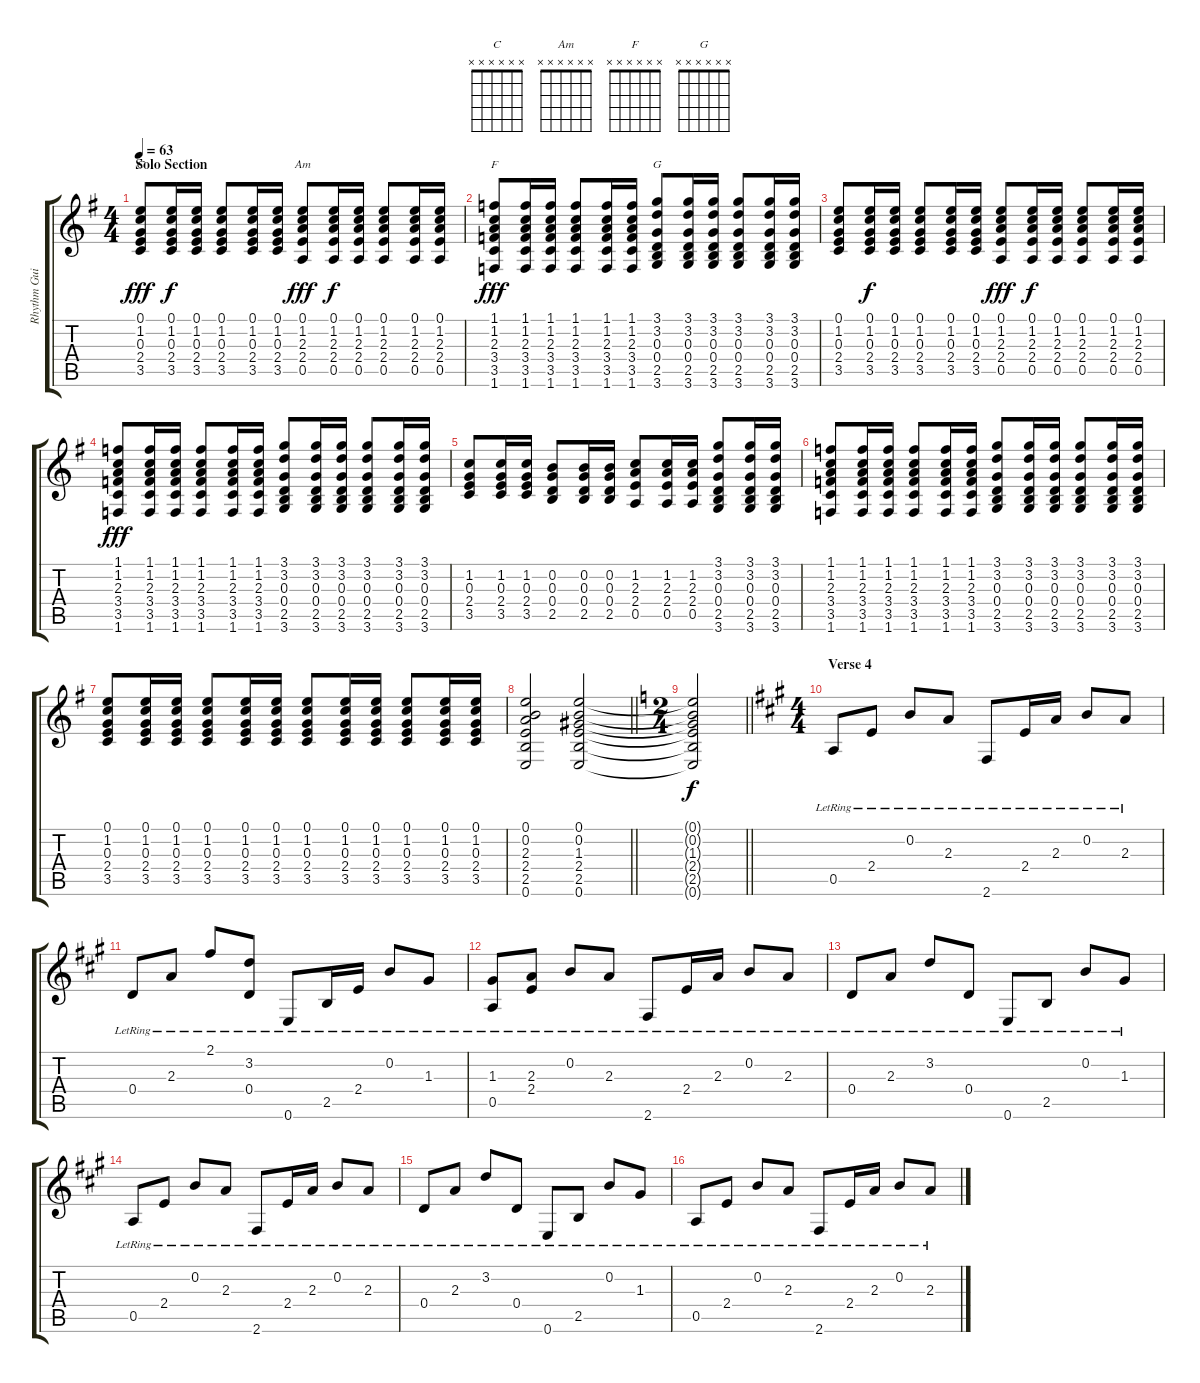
\track ("Rhythm Guitar" "Rhythm Gui") {instrument acousticguitarsteel}
\staff {score tabs}
\tuning (E4 B3 G3 D3 A2 E2) {hide}
\chord ("C" x x x x x x)
\chord ("Am" x x x x x x)
\chord ("F" x x x x x x)
\chord ("G" x x x x x x)
\ts (4 4)
\section ("" "Solo Section")
\tempo 63
\clef g2
\ks g
(0.1 1.2 0.3 2.4 3.5).8{ch "C" dy fff volume 7} (0.1 1.2 0.3 2.4 3.5).16{dy f} (0.1 1.2 0.3 2.4 3.5).16 (0.1 1.2 0.3 2.4 3.5).8 (0.1 1.2 0.3 2.4 3.5).16 (0.1 1.2 0.3 2.4 3.5).16 (0.1 1.2 2.3 2.4 0.5).8{ch "Am" dy fff} (0.1 1.2 2.3 2.4 0.5).16{dy f} (0.1 1.2 2.3 2.4 0.5).16 (0.1 1.2 2.3 2.4 0.5).8 (0.1 1.2 2.3 2.4 0.5).16 (0.1 1.2 2.3 2.4 0.5).16 |
(1.1 1.2 2.3 3.4 3.5 1.6).8{ch "F" dy fff} (1.1 1.2 2.3 3.4 3.5 1.6).16 (1.1 1.2 2.3 3.4 3.5 1.6).16 (1.1 1.2 2.3 3.4 3.5 1.6).8 (1.1 1.2 2.3 3.4 3.5 1.6).16 (1.1 1.2 2.3 3.4 3.5 1.6).16 (3.1 3.2 0.3 0.4 2.5 3.6).8{ch "G"} (3.1 3.2 0.3 0.4 2.5 3.6).16 (3.1 3.2 0.3 0.4 2.5 3.6).16 (3.1 3.2 0.3 0.4 2.5 3.6).8 (3.1 3.2 0.3 0.4 2.5 3.6).16 (3.1 3.2 0.3 0.4 2.5 3.6).16 |
(0.1 1.2 0.3 2.4 3.5).8 (0.1 1.2 0.3 2.4 3.5).16{dy f} (0.1 1.2 0.3 2.4 3.5).16 (0.1 1.2 0.3 2.4 3.5).8 (0.1 1.2 0.3 2.4 3.5).16 (0.1 1.2 0.3 2.4 3.5).16 (0.1 1.2 2.3 2.4 0.5).8{dy fff} (0.1 1.2 2.3 2.4 0.5).16{dy f} (0.1 1.2 2.3 2.4 0.5).16 (0.1 1.2 2.3 2.4 0.5).8 (0.1 1.2 2.3 2.4 0.5).16 (0.1 1.2 2.3 2.4 0.5).16 |
(1.1 1.2 2.3 3.4 3.5 1.6).8{dy fff} (1.1 1.2 2.3 3.4 3.5 1.6).16 (1.1 1.2 2.3 3.4 3.5 1.6).16 (1.1 1.2 2.3 3.4 3.5 1.6).8 (1.1 1.2 2.3 3.4 3.5 1.6).16 (1.1 1.2 2.3 3.4 3.5 1.6).16 (3.1 3.2 0.3 0.4 2.5 3.6).8 (3.1 3.2 0.3 0.4 2.5 3.6).16 (3.1 3.2 0.3 0.4 2.5 3.6).16 (3.1 3.2 0.3 0.4 2.5 3.6).8 (3.1 3.2 0.3 0.4 2.5 3.6).16 (3.1 3.2 0.3 0.4 2.5 3.6).16 |
(1.2 0.3 2.4 3.5).8 (1.2 0.3 2.4 3.5).16 (1.2 0.3 2.4 3.5).16 (0.2 0.3 0.4 2.5).8 (0.2 0.3 0.4 2.5).16 (0.2 0.3 0.4 2.5).16 (1.2 2.3 2.4 0.5).8 (1.2 2.3 2.4 0.5).16 (1.2 2.3 2.4 0.5).16 (3.1 3.2 0.3 0.4 2.5 3.6).8 (3.1 3.2 0.3 0.4 2.5 3.6).16 (3.1 3.2 0.3 0.4 2.5 3.6).16 |
(1.1 1.2 2.3 3.4 3.5 1.6).8 (1.1 1.2 2.3 3.4 3.5 1.6).16 (1.1 1.2 2.3 3.4 3.5 1.6).16 (1.1 1.2 2.3 3.4 3.5 1.6).8 (1.1 1.2 2.3 3.4 3.5 1.6).16 (1.1 1.2 2.3 3.4 3.5 1.6).16 (3.1 3.2 0.3 0.4 2.5 3.6).8 (3.1 3.2 0.3 0.4 2.5 3.6).16 (3.1 3.2 0.3 0.4 2.5 3.6).16 (3.1 3.2 0.3 0.4 2.5 3.6).8 (3.1 3.2 0.3 0.4 2.5 3.6).16 (3.1 3.2 0.3 0.4 2.5 3.6).16 |
(0.1 1.2 0.3 2.4 3.5).8 (0.1 1.2 0.3 2.4 3.5).16 (0.1 1.2 0.3 2.4 3.5).16 (0.1 1.2 0.3 2.4 3.5).8 (0.1 1.2 0.3 2.4 3.5).16 (0.1 1.2 0.3 2.4 3.5).16 (0.1 1.2 0.3 2.4 3.5).8 (0.1 1.2 0.3 2.4 3.5).16 (0.1 1.2 0.3 2.4 3.5).16 (0.1 1.2 0.3 2.4 3.5).8 (0.1 1.2 0.3 2.4 3.5).16 (0.1 1.2 0.3 2.4 3.5).16 |
\barLineRight lightlight
(0.1 0.2 2.3 2.4 2.5 0.6).2 (0.1 0.2 1.3 2.4 2.5 0.6).2 |
\ts (2 4)
\barLineRight lightlight
\ks c
(0.1{t} 0.2{t} 1.3{t} 2.4{t} 2.5{t} 0.6{t}).2{dy f} |
\ts (4 4)
\section ("" "Verse 4")
\ks a
0.5{lr}.8 2.4{lr}.8 0.2{lr}.8 2.3{lr}.8 2.6{lr}.8 2.4{lr}.16 2.3{lr}.16 0.2{lr}.8 2.3{lr}.8 |
0.4{lr}.8 2.3{lr}.8 2.1{lr}.8 (3.2{lr} 0.4{lr}).8 0.6{lr}.8 2.5{lr}.16 2.4{lr}.16 0.2{lr}.8 1.3{lr}.8 |
(1.3{lr} 0.5{lr}).8 (2.3{lr} 2.4{lr}).8 0.2{lr}.8 2.3{lr}.8 2.6{lr}.8 2.4{lr}.16 2.3{lr}.16 0.2{lr}.8 2.3{lr}.8 |
0.4{lr}.8 2.3{lr}.8 3.2{lr}.8 0.4{lr}.8 0.6{lr}.8 2.5{lr}.8 0.2{lr}.8 1.3{lr}.8 |
0.5{lr}.8 2.4{lr}.8 0.2{lr}.8 2.3{lr}.8 2.6{lr}.8 2.4{lr}.16 2.3{lr}.16 0.2{lr}.8 2.3{lr}.8 |
0.4{lr}.8 2.3{lr}.8 3.2{lr}.8 0.4{lr}.8 0.6{lr}.8 2.5{lr}.8 0.2{lr}.8 1.3{lr}.8 |
0.5{lr}.8 2.4{lr}.8 0.2{lr}.8 2.3{lr}.8 2.6{lr}.8 2.4{lr}.16 2.3{lr}.16 0.2{lr}.8 2.3{lr}.8
